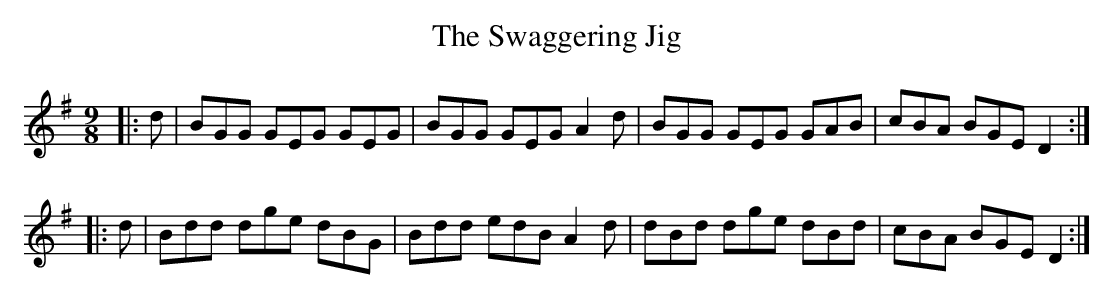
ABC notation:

X:1
T: The Swaggering Jig
M: 9/8
L: 1/8
K: Gmaj
|:d|BGG GEG GEG | BGG GEG A2d | BGG GEG GAB | cBA BGE D2 :|
|:d| Bdd dge dBG | Bdd edB A2d | dBd dge dBd | cBA BGE D2 :|
